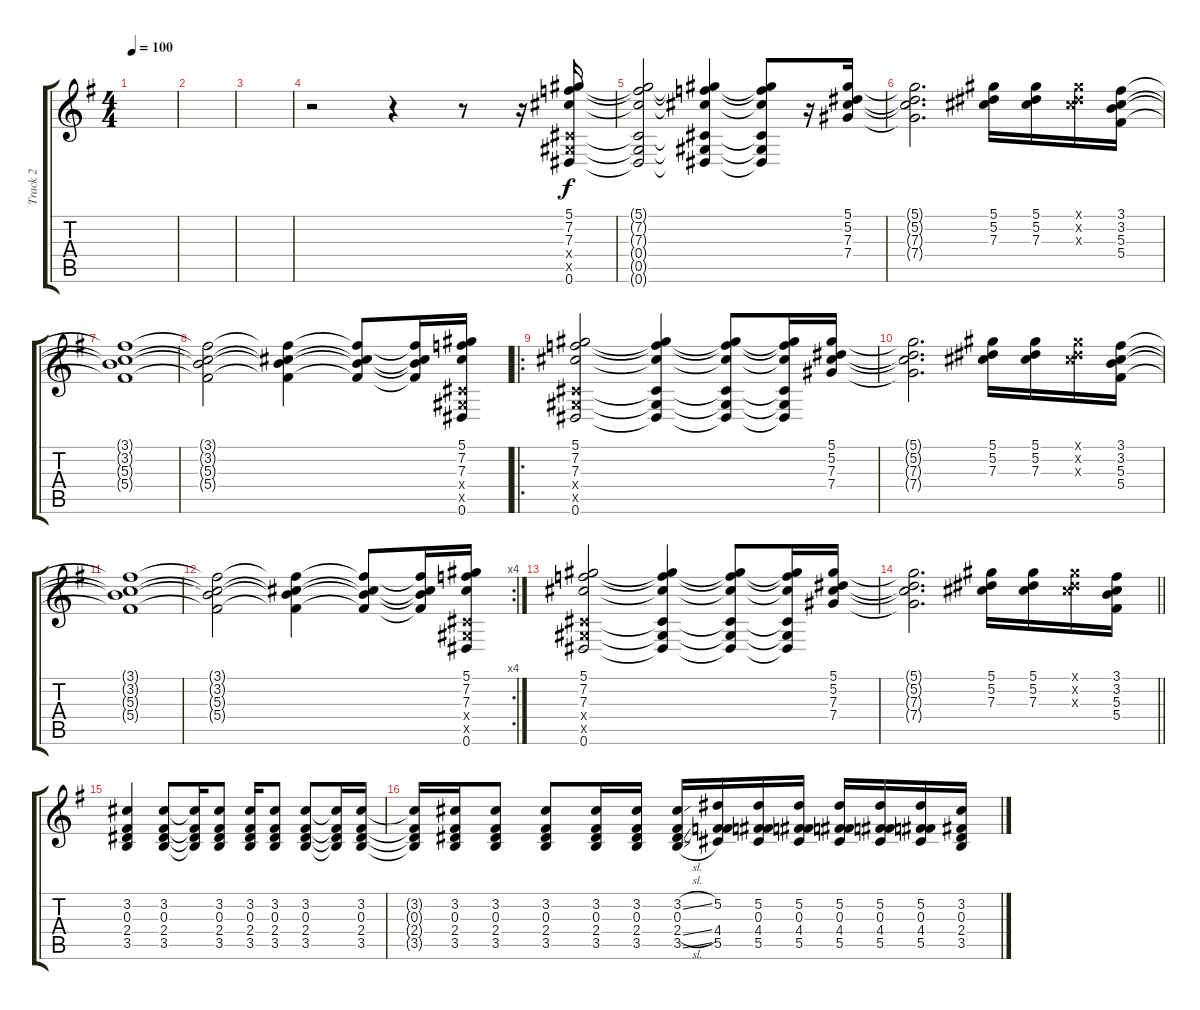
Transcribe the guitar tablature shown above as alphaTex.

\track ("Track 2" "Track 2") {instrument acousticguitarsteel}
\staff {score tabs}
\tuning (Eb4 Bb3 Gb3 Db3 Ab2 Eb2) {hide}
\ts (4 4)
\tempo 100
\clef g2
\ks g
|
|
|
r.2 r.4 r.8 r.16 (5.1 7.2 7.3 0.4{x} 0.5{x} 0.6).16 |
(5.1{t} 7.2{t} 7.3{t} 0.4{t} 0.5{t} 0.6{t}).2 (5.1{t} 7.2{t} 7.3{t} 0.4{t} 0.5{t} 0.6{t}).4 (5.1{t} 7.2{t} 7.3{t} 0.4{t} 0.5{t} 0.6{t}).8 r.16 (5.1 5.2 7.3 7.4).16 |
(5.1{t} 5.2{t} 7.3{t} 7.4{t}).2{d} (5.1 5.2 7.3).16 (5.1 5.2 7.3).16 (5.1{x} 5.2{x} 7.3{x}).16 (3.1 3.2 5.3 5.4).16 |
(3.1{t} 3.2{t} 5.3{t} 5.4{t}).1 |
(3.1{t} 3.2{t} 5.3{t} 5.4{t}).2 (3.1{t} 3.2{t} 5.3{t} 5.4{t}).4 (3.1{t} 3.2{t} 5.3{t} 5.4{t}).8 (3.1{t} 3.2{t} 5.3{t} 5.4{t}).16 (5.1 7.2 7.3 0.4{x} 0.5{x} 0.6).16 |
\ro
(5.1 7.2 7.3 0.4{x} 0.5{x} 0.6).2 (5.1{t} 7.2{t} 7.3{t} 0.4{t} 0.5{t} 0.6{t}).4 (5.1{t} 7.2{t} 7.3{t} 0.4{t} 0.5{t} 0.6{t}).8 (5.1{t} 7.2{t} 7.3{t} 0.4{t} 0.5{t} 0.6{t}).16 (5.1 5.2 7.3 7.4).16 |
(5.1{t} 5.2{t} 7.3{t} 7.4{t}).2{d} (5.1 5.2 7.3).16 (5.1 5.2 7.3).16 (5.1{x} 5.2{x} 7.3{x}).16 (3.1 3.2 5.3 5.4).16 |
(3.1{t} 3.2{t} 5.3{t} 5.4{t}).1 |
\rc 4
(3.1{t} 3.2{t} 5.3{t} 5.4{t}).2 (3.1{t} 3.2{t} 5.3{t} 5.4{t}).4 (3.1{t} 3.2{t} 5.3{t} 5.4{t}).8 (3.1{t} 3.2{t} 5.3{t} 5.4{t}).16 (5.1 7.2 7.3 0.4{x} 0.5{x} 0.6).16 |
(5.1 7.2 7.3 0.4{x} 0.5{x} 0.6).2 (5.1{t} 7.2{t} 7.3{t} 0.4{t} 0.5{t} 0.6{t}).4 (5.1{t} 7.2{t} 7.3{t} 0.4{t} 0.5{t} 0.6{t}).8 (5.1{t} 7.2{t} 7.3{t} 0.4{t} 0.5{t} 0.6{t}).16 (5.1 5.2 7.3 7.4).16 |
\barLineRight lightlight
(5.1{t} 5.2{t} 7.3{t} 7.4{t}).2{d} (5.1 5.2 7.3).16 (5.1 5.2 7.3).16 (5.1{x} 5.2{x} 7.3{x}).16 (3.1 3.2 5.3 5.4).16 |
(3.2 0.3 2.4 3.5).4 (3.2 0.3 2.4 3.5).8 (3.2{t} 0.3{t} 2.4{t} 3.5{t}).16 (3.2 0.3 2.4 3.5).8 (3.2 0.3 2.4 3.5).16 (3.2 0.3 2.4 3.5).8 (3.2 0.3 2.4 3.5).8 (3.2{t} 0.3{t} 2.4{t} 3.5{t}).16 (3.2 0.3 2.4 3.5).16 |
(3.2{t} 0.3{t} 2.4{t} 3.5{t}).16 (3.2 0.3 2.4 3.5).16 (3.2 0.3 2.4 3.5).8 (3.2 0.3 2.4 3.5).8 (3.2 0.3 2.4 3.5).16 (3.2 0.3 2.4 3.5).16 (3.2{sl} 0.3 2.4{sl} 3.5{sl}).16 (5.2 0.3{t} 4.4 5.5).16 (5.2 0.3 4.4 5.5).16 (5.2 0.3 4.4 5.5).16 (5.2 0.3 4.4 5.5).16 (5.2 0.3 4.4 5.5).16 (5.2 0.3 4.4 5.5).16 (3.2 0.3 2.4 3.5).16
